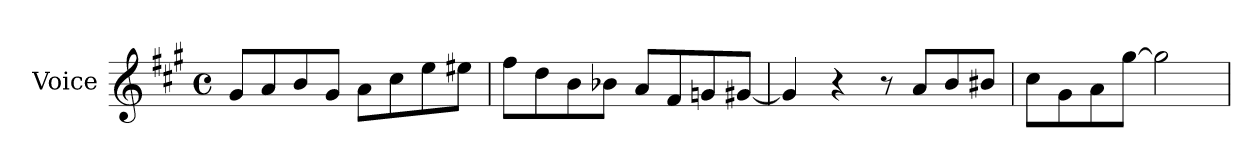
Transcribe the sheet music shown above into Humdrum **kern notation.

**kern
*part1
*staff1
*I"Voice
*I'Voice
*clefG2
*k[f#c#g#]
*M4/4
*met(c)
=1
8g#/L
8a/
8b/
8g#/J
8a\L
8cc#\
8ee\
8ee#X\J
=2
8ff#\L
8dd\
8b\
8b-X\J
8a/L
8f#/
8gn/
[<8g#X/J
=3
4g#/]
4r
8r
8a/L
8b/
8b#X/J
=4
8cc#\L
8g#\
8a\
[>8gg#\J
2gg#\]
=
*-
